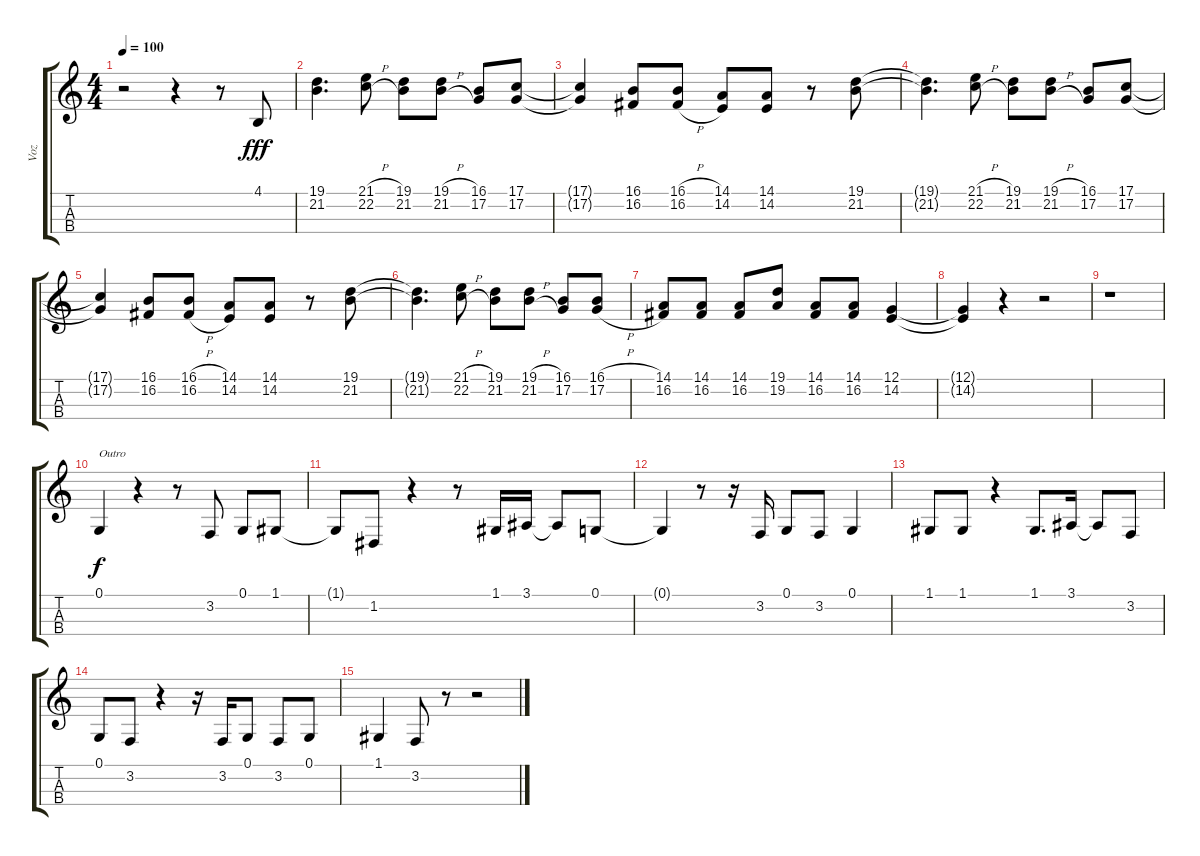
\track ("Voz" "Voz") {instrument altosax}
\staff {score tabs}
\tuning (G3 D3 A2 E2) {hide}
\ts (4 4)
\tempo 100
\clef g2
\ks c
r.2{dy fff} r.4 r.8 4.1.8 |
(19.1 21.2).4{d} (21.1{h} 22.2{h}).8 (19.1 21.2).8 (19.1{h} 21.2{h}).8 (16.1 17.2).8 (17.1 17.2).8 |
(17.1{t} 17.2{t}).4 (16.1 16.2).8 (16.1{h} 16.2{h}).8 (14.1 14.2).8 (14.1 14.2).8 r.8 (19.1 21.2).8 |
(19.1{t} 21.2{t}).4{d} (21.1{h} 22.2{h}).8 (19.1 21.2).8 (19.1{h} 21.2{h}).8 (16.1 17.2).8 (17.1 17.2).8 |
(17.1{t} 17.2{t}).4 (16.1 16.2).8 (16.1{h} 16.2{h}).8 (14.1 14.2).8 (14.1 14.2).8 r.8 (19.1 21.2).8 |
(19.1{t} 21.2{t}).4{d} (21.1{h} 22.2{h}).8 (19.1 21.2).8 (19.1{h} 21.2{h}).8 (16.1 17.2).8 (16.1{h} 17.2{h}).8 |
(14.1 16.2).8 (14.1 16.2).8 (14.1 16.2).8 (19.1 19.2).8 (14.1 16.2).8 (14.1 16.2).8 (12.1 14.2).4 |
(12.1{t} 14.2{t}).4 r.4 r.2 |
r.1 |
0.1.4{txt "Outro" dy f} r.4 r.8 3.2.8 0.1.8 1.1.8 |
1.1{t}.8 1.2.8 r.4 r.8 1.1.16 3.1.16 3.1{t}.8 0.1.8 |
0.1{t}.4 r.8 r.16 3.2.16 0.1.8 3.2.8 0.1.4 |
1.1.8 1.1.8 r.4 1.1.8{d} 3.1.16 3.1{t}.8 3.2.8 |
0.1.8 3.2.8 r.4 r.16 3.2.16 0.1.8 3.2.8 0.1.8 |
1.1.4 3.2.8 r.8 r.2
